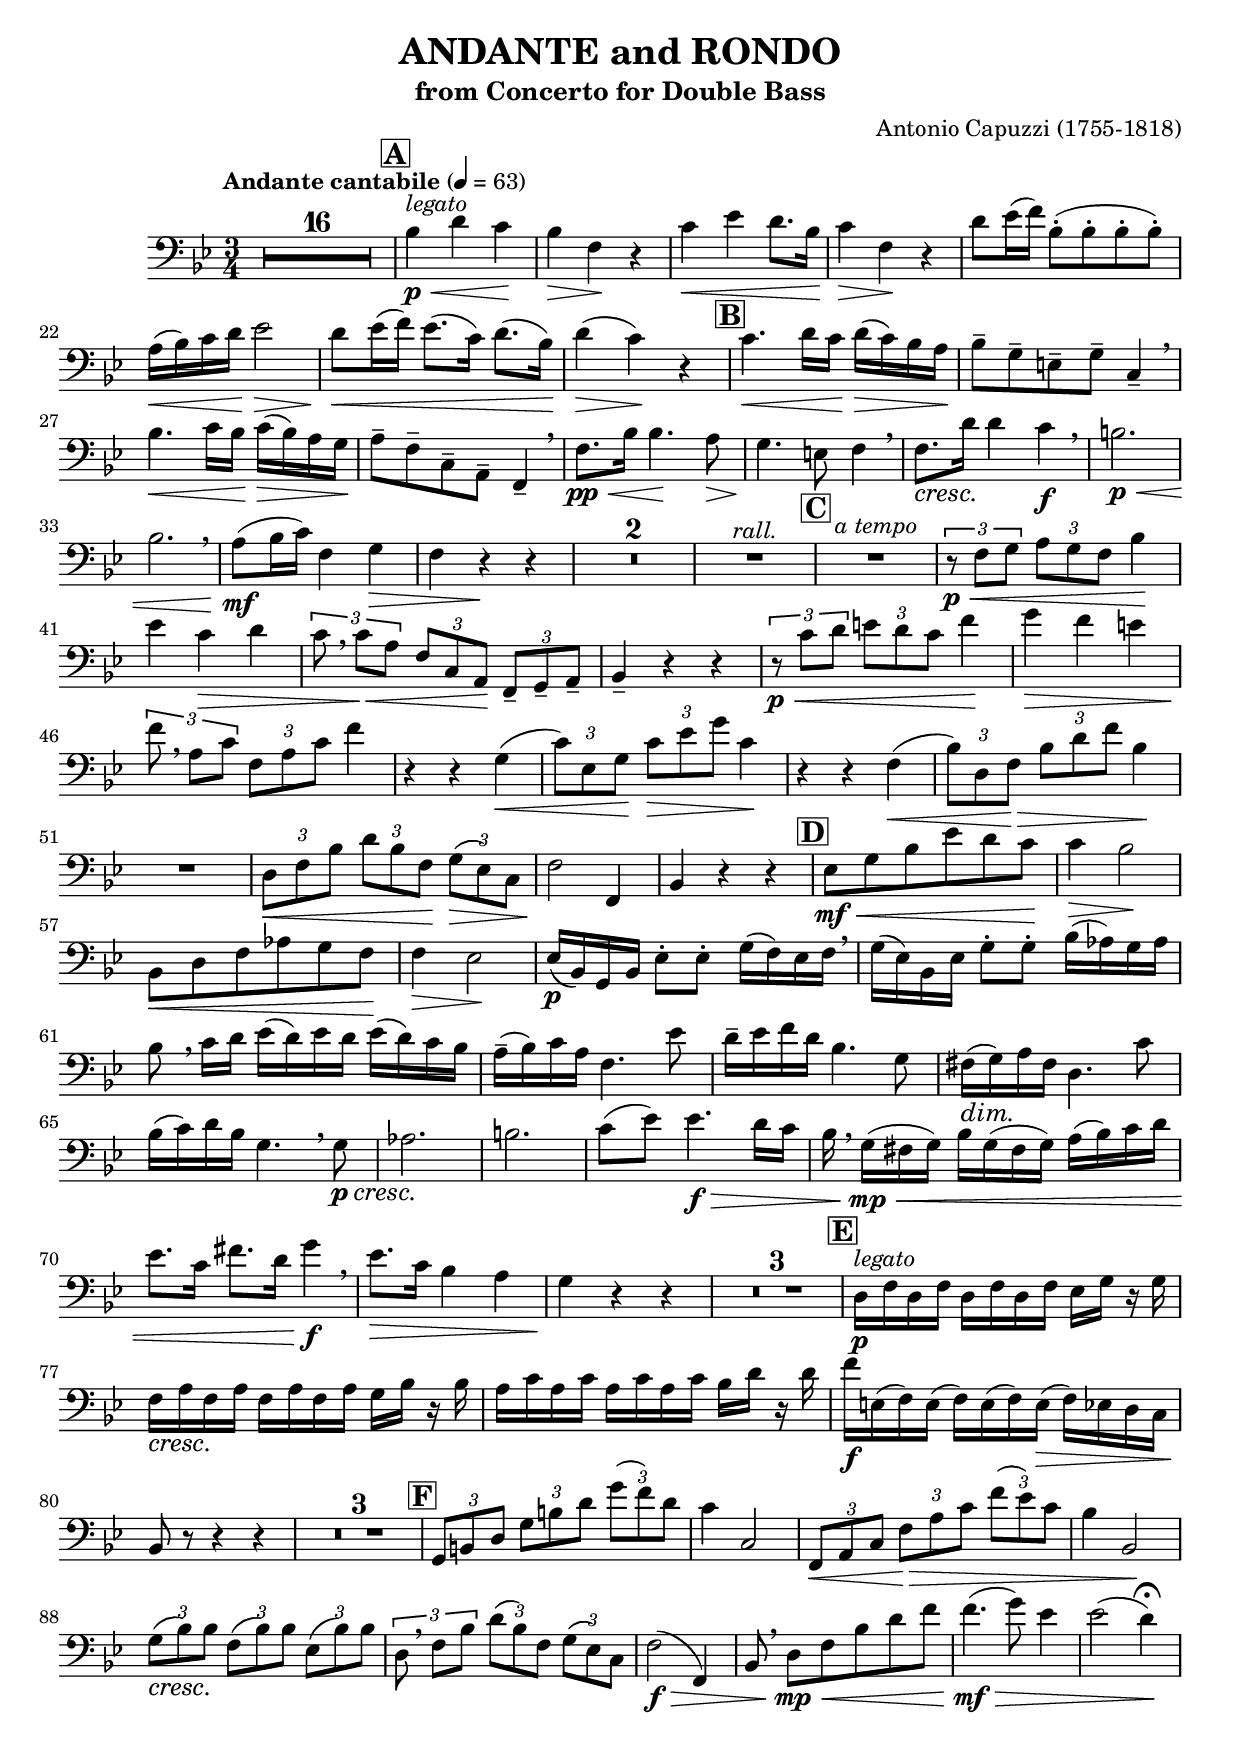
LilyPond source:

%{
%}
\header{
  title = "ANDANTE and RONDO"
  subtitle = "from Concerto for Double Bass"
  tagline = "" % removed 
  composer = "Antonio Capuzzi (1755-1818)"
}

\paper {
  page-count = #1
}

\score {
  \relative {
    \tempo "Andante cantabile" 4 = 63
    \clef "bass" \key bes \major \time 3/4
    \set Score.markFormatter = #format-mark-box-alphabet
    \compressFullBarRests {
      R2.*16
    }
    \tupletSpan 4
    \tupletUp
%{
    \override TupletBracket.bracket-visibility = #'if-no-beam
    \override TupletBracket.bracket-visibility = ##f
%}
    \mark \default % A
    bes4^\markup { \italic "legato" }\p\< d c\!
    bes\> f\! r
    c'\< ees d8. bes16\!
    c4\> f,\! r
    d'8 ees16( f) bes,8-.( bes-. bes-. bes-.)
    a16\<( bes) c d\! es2\>
    d8\! \< ees16( f) ees8.( c16) d8.( bes16) \!
    d4\>( c)\! r
    \mark \default % B
    c4. \< d16 c\! d\>( c) bes a\!
    bes8-- g-- e-- g-- c,4--
    \breathe
    bes'4.\< c16 bes\! c\>( bes) a g\!
    a8-- f-- c-- a-- f4--
    \breathe
    f'8.\pp\< bes16 bes4.\! a8\>
    g4.\! e8 f4
    \breathe
    f8.\cresc d'16\! d4 c\f
    \breathe
    b2.\p\<
    bes2.
    \breathe
    a8\mf( bes16 c) f,4 g\>
    f4 r\! r
    R2.*2
    R2.^\markup { \italic "rall." }
    \mark \default % C
    R2.*1^\markup { \italic "a tempo" }
    \tuplet 3/2 {r8\p\< f g a g f} bes4\!
    ees c\> d
    \tuplet 3/2 {c8 \breathe c\!\<[ a] f c a\! f-- g-- a--}
    bes4-- r4 r
    \tuplet 3/2 {r8\p\< c' d e d c} f4\!
    g\> f e
    \tuplet 3/2 {f8\! \breathe a,[ c] f, a c} f4
    r4 r g,\<(
    \tuplet 3/2 {c8) ees, g\! c\> ees g} c,4\!
    r4 r f,\<(
    \tuplet 3/2 {bes8) d, f\!\> bes d f} bes,4\!
    R2.
    \tuplet 3/2 {d,8\< f bes d bes f\! g\>( ees) c}
    f2\! f,4
    bes r4 r
    \mark \default % D
    ees8\mf\< g bes ees d c\!
    c4\> bes2\!
    bes,8\< d f aes g f\!
    f4\> ees2\!
    ees16\p \cresc( bes)\! g bes ees8-. ees-. g16( f) ees f \breathe
    g( ees) bes ees g8-. g-. bes16( aes) g aes
    bes8 \breathe c16[ d16] ees( d) ees d ees( d) c bes
    a--( bes) c a f4. ees'8
    d16-- ees f d bes4. g8
    fis16\dim( g)\! a fis d4. c'8
    bes16( c) d bes g4. \breathe g8\p \cresc
    aes2.\!
    b2.
    c8( ees) ees4.\f\> d16 c
    bes \breathe g[\!\mp\<( fis g)] bes g( fis g) a( bes) c d
    ees8. c16 fis8. d16 g4\!\f \breathe
    ees8.\> c16 bes4 a
    g\! r r
    R2.*3
    \mark \default % E
    d16\p^\markup { \italic "legato" } f d f d f d f ees g r g
    f\cresc a\! f a f a f a g bes r bes
    a c a c a c a c bes d r d
    f\f e,( f) e( f) e( f) e\>( f) ees d c
    bes8\! r r4 r4
    R2.*3
    \mark \default % F
    \tuplet 3/2 {g8 b d g b d g( f) d}
    c4 c,2
    \tuplet 3/2 {f,8\< a c f\!\> a c f( ees) c}
    bes4 bes,2\!
    \tuplet 3/2 {g'8\cresc( bes\!) bes f( bes) bes ees,( bes') bes}
    \tuplet 3/2 {d, \breathe f bes d( bes) f g( ees) c}
    f2\f\>( f,4)
    bes8 \breathe d\! \mp \< [ f bes d f]
    f4.\!\mf\>( g8) ees4
    ees2( d4)\!\fermata
  }
  \layout { }
  \midi { }
}
\version "2.18.2"  % necessary for upgrading to future LilyPond versions.
